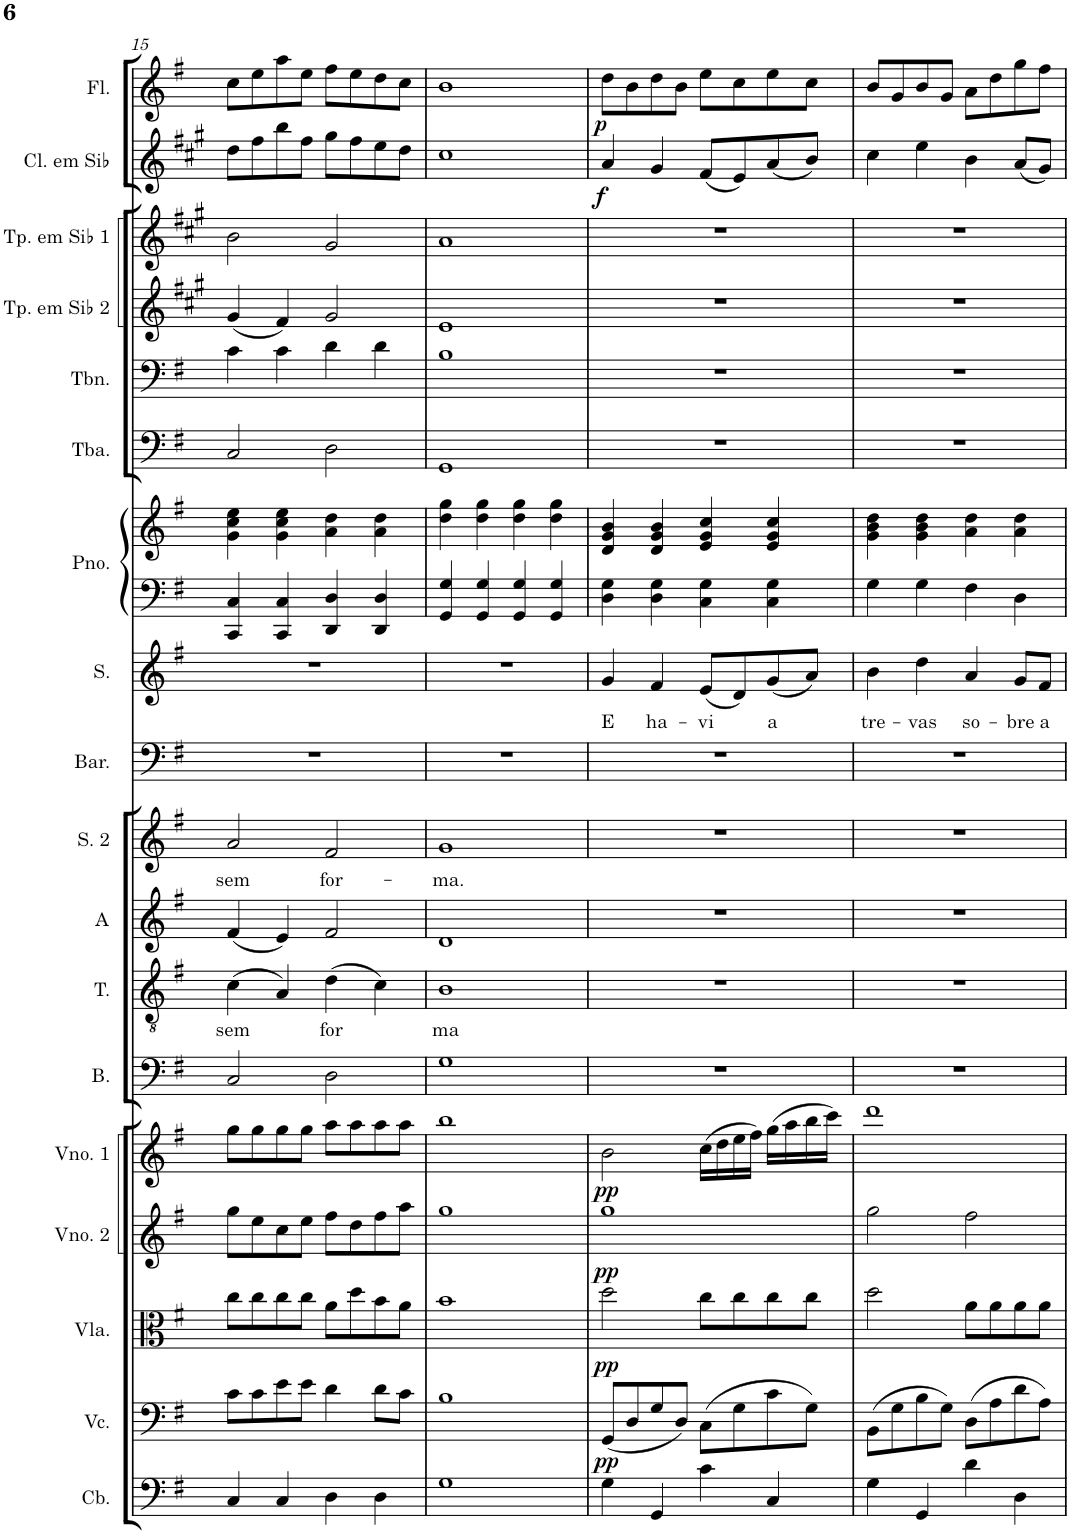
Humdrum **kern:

**kern	**kern	**dynam	**kern	**dynam	**kern	**dynam	**kern	**dynam	**kern	**kern	**text	**kern	**kern	**text	**kern	**kern	**text	**kern	**kern	**kern	**kern	**kern	**kern	**kern	**dynam	**kern	**dynam
*part18	*part17	*part17	*part16	*part16	*part15	*part15	*part14	*part14	*part13	*part12	*part12	*part11	*part10	*part10	*part9	*part8	*part8	*part7	*part7	*part6	*part5	*part4	*part3	*part2	*part2	*part1	*part1
*staff19	*staff18	*staff18	*staff17	*staff17	*staff16	*staff16	*staff15	*staff15	*staff14	*staff13	*staff13	*staff12	*staff11	*staff11	*staff10	*staff9	*staff9	*staff8	*staff7	*staff6	*staff5	*staff4	*staff3	*staff2	*staff2	*staff1	*staff1
*I"Contrabaixo	*I"Violoncelo	*	*I"Viola	*	*I"Violino 2	*	*I"Violino 1	*	*I"Baixo	*I"Tenor	*	*I"Alto	*I"Soprano 2	*	*I"Barítono	*I"Soprano	*	*I"Piano	*	*I"Tuba	*I"Trombone	*I"Trompete em Sib 2	*I"Trompete em Sib 1	*I"Clarinete em Sib	*	*I"Flauta Transversal	*
*I'Cb.	*I'Vc.	*	*I'Vla.	*	*I'Vno. 2	*	*I'Vno. 1	*	*I'B.	*I'T.	*	*I'A	*I'S. 2	*	*I'Bar.	*I'S.	*	*I'Pno.	*	*I'Tba.	*I'Tbn.	*I'Tp. em Sib 2	*I'Tp. em Sib 1	*I'Cl. em Sib	*	*I'Fl.	*
!!LO:PB:g=z
*clefF4	*clefF4	*	*clefC3	*	*clefG2	*	*clefG2	*	*clefF4	*clefGv2	*	*clefG2	*clefG2	*	*clefF4	*clefG2	*	*clefF4	*clefG2	*clefF4	*clefF4	*clefG2	*clefG2	*clefG2	*	*clefG2	*
*Trd7c12	*	*	*	*	*	*	*	*	*	*	*	*	*	*	*	*	*	*	*	*	*	*Trd1c2	*Trd1c2	*Trd1c2	*	*	*
*k[f#]	*k[f#]	*	*k[f#]	*	*k[f#]	*	*k[f#]	*	*k[f#]	*k[f#]	*	*k[f#]	*k[f#]	*	*k[f#]	*k[f#]	*	*k[f#]	*k[f#]	*k[f#]	*k[f#]	*k[f#c#g#]	*k[f#c#g#]	*k[f#c#g#]	*	*k[f#]	*
*M4/4	*M4/4	*	*M4/4	*	*M4/4	*	*M4/4	*	*M4/4	*M4/4	*	*M4/4	*M4/4	*	*M4/4	*M4/4	*	*M4/4	*M4/4	*M4/4	*M4/4	*M4/4	*M4/4	*M4/4	*	*M4/4	*
=15	=15	=15	=15	=15	=15	=15	=15	=15	=15	=15	=15	=15	=15	=15	=15	=15	=15	=15	=15	=15	=15	=15	=15	=15	=15	=15	=15
!	!	!	!	!	!	!	!	!	!	!	!LO:LY:b	!	!	!LO:LY:b	!	!	!	!	!	!	!	!	!	!	!	!	!
4C/	8c\L	.	8cc\L	.	8gg\L	.	8gg\L	.	2C/	(4c\	sem	(4f#/	2a/	sem	1r	1r	.	4CC/ 4C/	4g\ 4cc\ 4ee\	2C/	4c\	(4g#/	2b\	8dd\L	.	8cc\L	.
.	8c\	.	8cc\	.	8ee\	.	8gg\	.	.	.	.	.	.	.	.	.	.	.	.	.	.	.	.	8ff#\	.	8ee\	.
4C/	8e\	.	8cc\	.	8cc\	.	8gg\	.	.	4A/)	.	4e/)	.	.	.	.	.	4CC/ 4C/	4g\ 4cc\ 4ee\	.	4c\	4f#/)	.	8bb\	.	8aa\	.
.	8e\J	.	8cc\J	.	8ee\J	.	8gg\J	.	.	.	.	.	.	.	.	.	.	.	.	.	.	.	.	8ff#\J	.	8ee\J	.
!	!	!	!	!	!	!	!	!	!	!	!LO:LY:b	!	!	!LO:LY:b	!	!	!	!	!	!	!	!	!	!	!	!	!
4D\	4d\	.	8a\L	.	8ff#\L	.	8aa\L	.	2D\	(4d\	for	2f#/	2f#/	for-	.	.	.	4DD/ 4D/	4a\ 4dd\	2D\	4d\	2g#/	2g#/	8gg#\L	.	8ff#\L	.
.	.	.	8dd\	.	8dd\	.	8aa\	.	.	.	.	.	.	.	.	.	.	.	.	.	.	.	.	8ff#\	.	8ee\	.
4D\	8d\L	.	8b\	.	8ff#\	.	8aa\	.	.	4c\)	.	.	.	.	.	.	.	4DD/ 4D/	4a\ 4dd\	.	4d\	.	.	8ee\	.	8dd\	.
.	8c\J	.	8a\J	.	8aa\J	.	8aa\J	.	.	.	.	.	.	.	.	.	.	.	.	.	.	.	.	8dd\J	.	8cc\J	.
=16	=16	=16	=16	=16	=16	=16	=16	=16	=16	=16	=16	=16	=16	=16	=16	=16	=16	=16	=16	=16	=16	=16	=16	=16	=16	=16	=16
!	!	!	!	!	!	!	!	!	!	!	!LO:LY:b	!	!	!LO:LY:b	!	!	!	!	!	!	!	!	!	!	!	!	!
1G	1B	.	1b	.	1gg	.	1bb	.	1G	1B	ma	1d	1g	-ma.	1r	1r	.	4GG/ 4G/	4dd\ 4gg\	1GG	1B	1e	1a	1cc#	.	1b	.
.	.	.	.	.	.	.	.	.	.	.	.	.	.	.	.	.	.	4GG/ 4G/	4dd\ 4gg\	.	.	.	.	.	.	.	.
.	.	.	.	.	.	.	.	.	.	.	.	.	.	.	.	.	.	4GG/ 4G/	4dd\ 4gg\	.	.	.	.	.	.	.	.
.	.	.	.	.	.	.	.	.	.	.	.	.	.	.	.	.	.	4GG/ 4G/	4dd\ 4gg\	.	.	.	.	.	.	.	.
=17	=17	=17	=17	=17	=17	=17	=17	=17	=17	=17	=17	=17	=17	=17	=17	=17	=17	=17	=17	=17	=17	=17	=17	=17	=17	=17	=17
!	!	!LO:DY:b	!	!LO:DY:b	!	!LO:DY:b	!	!LO:DY:b	!	!	!	!	!	!	!	!	!LO:LY:b	!	!	!	!	!	!	!	!LO:DY:b	!	!LO:DY:b
4G\	(8GG/L	pp	2dd\	pp	1gg	pp	2b\	pp	1r	1r	.	1r	1r	.	1r	4g/	E	4D\ 4G\	4d/ 4g/ 4b/	1r	1r	1r	1r	4a/	f	8dd\L	p
.	8D/	.	.	.	.	.	.	.	.	.	.	.	.	.	.	.	.	.	.	.	.	.	.	.	.	8b\	.
!	!	!	!	!	!	!	!	!	!	!	!	!	!	!	!	!	!LO:LY:b	!	!	!	!	!	!	!	!	!	!
4GG/	8G/	.	.	.	.	.	.	.	.	.	.	.	.	.	.	4f#/	ha-	4D\ 4G\	4d/ 4g/ 4b/	.	.	.	.	4g#/	.	8dd\	.
.	8D/J)	.	.	.	.	.	.	.	.	.	.	.	.	.	.	.	.	.	.	.	.	.	.	.	.	8b\J	.
!	!	!	!	!	!	!	!	!	!	!	!	!	!	!	!	!	!LO:LY:b	!	!	!	!	!	!	!	!	!	!
4c\	(8C\L	.	8cc\L	.	.	.	(16cc\LL	.	.	.	.	.	.	.	.	(8e/L	-vi	4C\ 4G\	4e/ 4g/ 4cc/	.	.	.	.	(8f#/L	.	8ee\L	.
.	.	.	.	.	.	.	16dd\	.	.	.	.	.	.	.	.	.	.	.	.	.	.	.	.	.	.	.	.
.	8G\	.	8cc\	.	.	.	16ee\	.	.	.	.	.	.	.	.	8d/)	.	.	.	.	.	.	.	8e/)	.	8cc\	.
.	.	.	.	.	.	.	16ff#\JJ)	.	.	.	.	.	.	.	.	.	.	.	.	.	.	.	.	.	.	.	.
!	!	!	!	!	!	!	!	!	!	!	!	!	!	!	!	!	!LO:LY:b	!	!	!	!	!	!	!	!	!	!
4C/	8c\	.	8cc\	.	.	.	(16gg\LL	.	.	.	.	.	.	.	.	(8g/	a	4C\ 4G\	4e/ 4g/ 4cc/	.	.	.	.	(8a/	.	8ee\	.
.	.	.	.	.	.	.	16aa\	.	.	.	.	.	.	.	.	.	.	.	.	.	.	.	.	.	.	.	.
.	8G\J)	.	8cc\J	.	.	.	16bb\	.	.	.	.	.	.	.	.	8a/J)	.	.	.	.	.	.	.	8b/J)	.	8cc\J	.
.	.	.	.	.	.	.	16ccc\JJ)	.	.	.	.	.	.	.	.	.	.	.	.	.	.	.	.	.	.	.	.
=18	=18	=18	=18	=18	=18	=18	=18	=18	=18	=18	=18	=18	=18	=18	=18	=18	=18	=18	=18	=18	=18	=18	=18	=18	=18	=18	=18
!	!	!	!	!	!	!	!	!	!	!	!	!	!	!	!	!	!LO:LY:b	!	!	!	!	!	!	!	!	!	!
4G\	(8BB\L	.	2dd\	.	2gg\	.	1ddd	.	1r	1r	.	1r	1r	.	1r	4b\	tre-	4G\	4g\ 4b\ 4dd\	1r	1r	1r	1r	4cc#\	.	8b/L	.
.	8G\	.	.	.	.	.	.	.	.	.	.	.	.	.	.	.	.	.	.	.	.	.	.	.	.	8g/	.
!	!	!	!	!	!	!	!	!	!	!	!	!	!	!	!	!	!LO:LY:b	!	!	!	!	!	!	!	!	!	!
4GG/	8B\	.	.	.	.	.	.	.	.	.	.	.	.	.	.	4dd\	-vas	4G\	4g\ 4b\ 4dd\	.	.	.	.	4ee\	.	8b/	.
.	8G\J)	.	.	.	.	.	.	.	.	.	.	.	.	.	.	.	.	.	.	.	.	.	.	.	.	8g/J	.
!	!	!	!	!	!	!	!	!	!	!	!	!	!	!	!	!	!LO:LY:b	!	!	!	!	!	!	!	!	!	!
4d\	(8D\L	.	8a\L	.	2ff#\	.	.	.	.	.	.	.	.	.	.	4a/	so-	4F#\	4a\ 4dd\	.	.	.	.	4b\	.	8a\L	.
.	8A\	.	8a\	.	.	.	.	.	.	.	.	.	.	.	.	.	.	.	.	.	.	.	.	.	.	8dd\	.
!	!	!	!	!	!	!	!	!	!	!	!	!	!	!	!	!	!LO:LY:b	!	!	!	!	!	!	!	!	!	!
4D\	8d\	.	8a\	.	.	.	.	.	.	.	.	.	.	.	.	8g/L	-bre	4D\	4a\ 4dd\	.	.	.	.	(8a/L	.	8gg\	.
!	!	!	!	!	!	!	!	!	!	!	!	!	!	!	!	!	!LO:LY:b	!	!	!	!	!	!	!	!	!	!
.	8A\J)	.	8a\J	.	.	.	.	.	.	.	.	.	.	.	.	8f#/J	a	.	.	.	.	.	.	8g#/J)	.	8ff#\J	.
=	=	=	=	=	=	=	=	=	=	=	=	=	=	=	=	=	=	=	=	=	=	=	=	=	=	=	=
*-	*-	*-	*-	*-	*-	*-	*-	*-	*-	*-	*-	*-	*-	*-	*-	*-	*-	*-	*-	*-	*-	*-	*-	*-	*-	*-	*-
